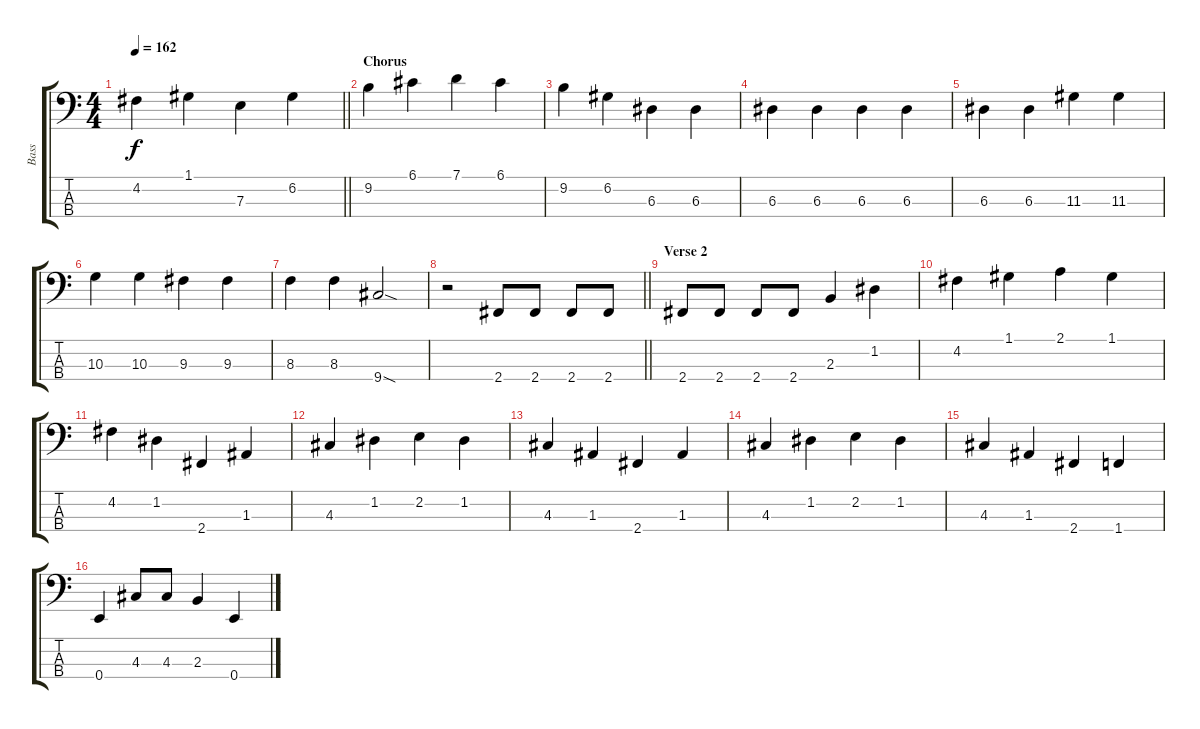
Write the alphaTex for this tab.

\track ("Bass" "Bass") {instrument electricbassfinger}
\staff {score tabs}
\tuning (G2 D2 A1 E1) {hide}
\ts (4 4)
\tempo 162
\clef f4
\barLineRight lightlight
\ks c
4.2.4{dy f} 1.1.4 7.3.4 6.2.4 |
\section ("" "Chorus")
9.2.4 6.1.4 7.1.4 6.1.4 |
9.2.4 6.2.4 6.3.4 6.3.4 |
6.3.4 6.3.4 6.3.4 6.3.4 |
6.3.4 6.3.4 11.3.4 11.3.4 |
10.3.4 10.3.4 9.3.4 9.3.4 |
8.3.4 8.3.4 9.4{sod}.2 |
\barLineRight lightlight
r.2 2.4.8 2.4.8 2.4.8 2.4.8 |
\section ("" "Verse 2")
2.4.8 2.4.8 2.4.8 2.4.8 2.3.4 1.2.4 |
4.2.4 1.1.4 2.1.4 1.1.4 |
4.2.4 1.2.4 2.4.4 1.3.4 |
4.3.4 1.2.4 2.2.4 1.2.4 |
4.3.4 1.3.4 2.4.4 1.3.4 |
4.3.4 1.2.4 2.2.4 1.2.4 |
4.3.4 1.3.4 2.4.4 1.4.4 |
0.4.4 4.3.8 4.3.8 2.3.4 0.4.4
